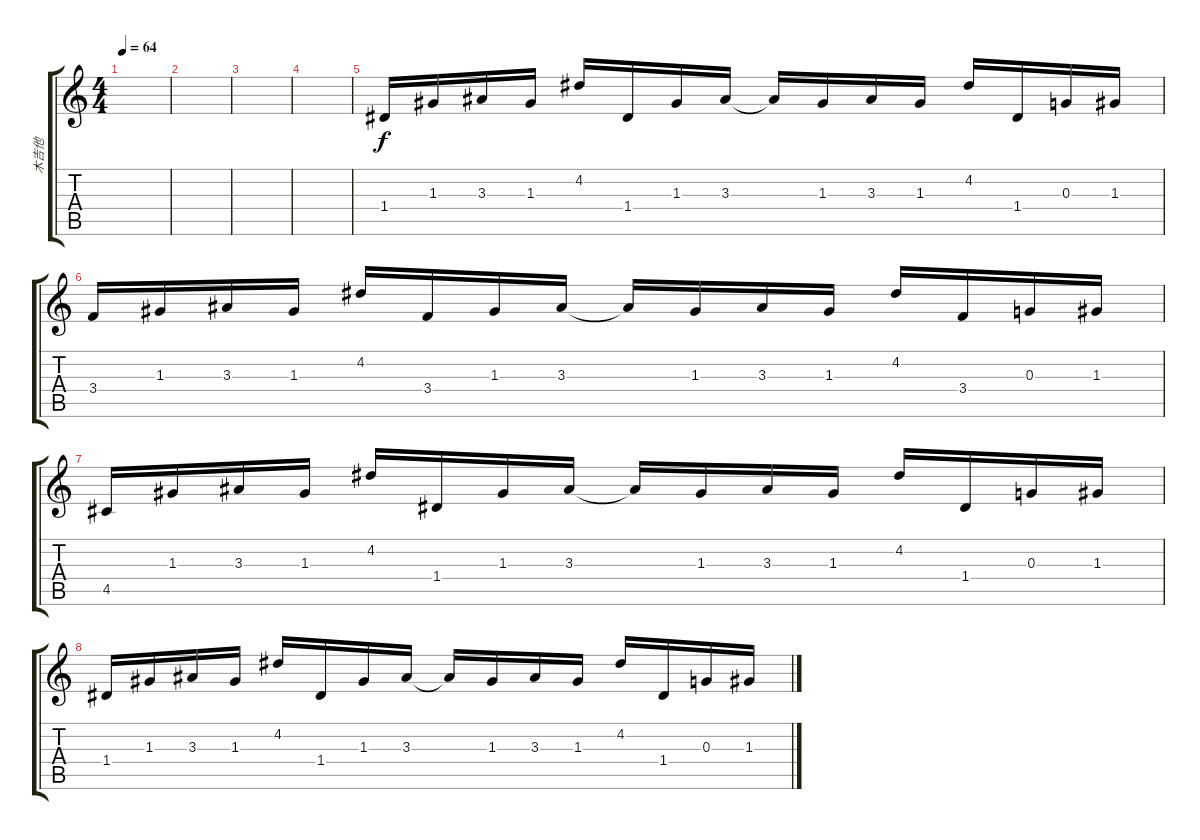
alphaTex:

\track ("木吉他" "木吉他") {instrument acousticguitarsteel}
\staff {score tabs}
\tuning (E4 B3 G3 D3 A2 E2) {hide}
\ts (4 4)
\tempo 64
\clef g2
\ks c
|
|
|
|
1.4.16 1.3.16 3.3.16 1.3.16 4.2.16 1.4.16 1.3.16 3.3.16 3.3{t}.16 1.3.16 3.3.16 1.3.16 4.2.16 1.4.16 0.3.16 1.3.16 |
3.4.16 1.3.16 3.3.16 1.3.16 4.2.16 3.4.16 1.3.16 3.3.16 3.3{t}.16 1.3.16 3.3.16 1.3.16 4.2.16 3.4.16 0.3.16 1.3.16 |
4.5.16 1.3.16 3.3.16 1.3.16 4.2.16 1.4.16 1.3.16 3.3.16 3.3{t}.16 1.3.16 3.3.16 1.3.16 4.2.16 1.4.16 0.3.16 1.3.16 |
1.4.16 1.3.16 3.3.16 1.3.16 4.2.16 1.4.16 1.3.16 3.3.16 3.3{t}.16 1.3.16 3.3.16 1.3.16 4.2.16 1.4.16 0.3.16 1.3.16
